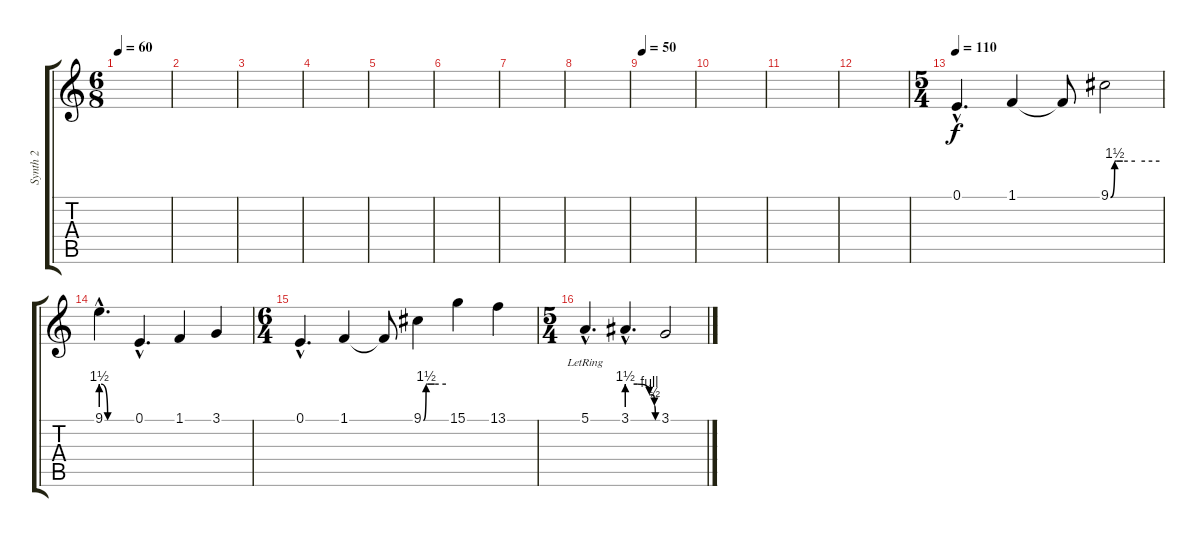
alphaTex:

\track ("Synth 2" "Synth 2") {instrument stringensemble1}
\staff {score tabs}
\tuning (E4 B3 G3 D3 A2 E2) {hide}
\ts (6 8)
\tempo 60
\clef g2
\ks c
|
|
|
|
|
|
|
|
\tempo 50
|
|
|
|
\ts (5 4)
\tempo 110
0.1{hac}.4{d volume 12 instrument lead3calliope} 1.1.4 1.1{t}.8 9.1{be (custom 0 0 5 6 7 6 15 6 30 6 60 6)}.2 |
9.1{be (custom 0 6 13 0 20 0 40 0 60 0) hac}.4{d} 0.1{hac}.4{d} 1.1.4 3.1.4 |
\ts (6 4)
0.1{hac}.4{d} 1.1.4 1.1{t}.8 9.1{be (custom 0 0 7 6 11 6 30 6 60 6)}.4 15.1.4 13.1.4 |
\ts (5 4)
5.1{hac lr}.4{d} 3.1{be (custom 0 6 20 6 44 4 47 4 51 4 54 2 56 0 58 0 60 0) hac}.4{d} 3.1.2
